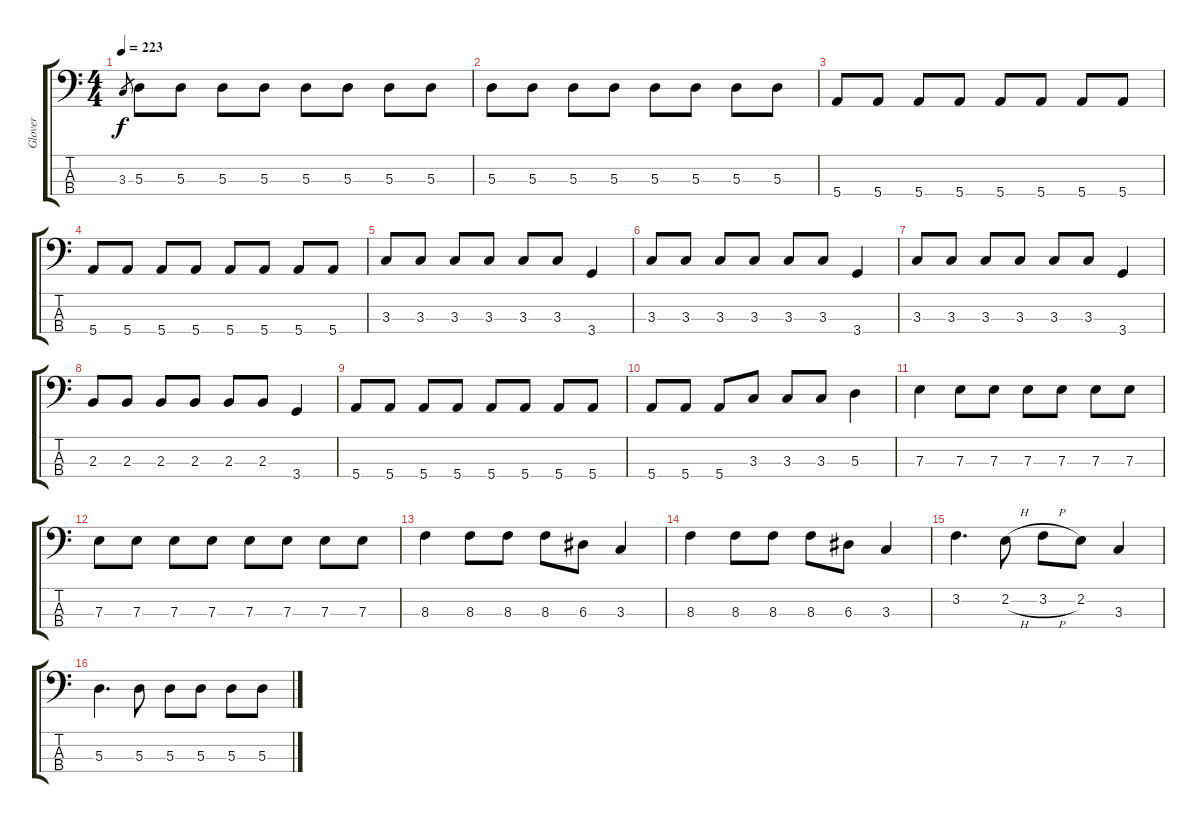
\track ("Glover" "Glover") {instrument electricbasspick}
\staff {score tabs}
\tuning (G2 D2 A1 E1) {hide}
\ts (4 4)
\tempo 223
\clef f4
\ks c
3.3.8{gr dy f} 5.3.8 5.3.8 5.3.8 5.3.8 5.3.8 5.3.8 5.3.8 5.3.8 |
5.3.8 5.3.8 5.3.8 5.3.8 5.3.8 5.3.8 5.3.8 5.3.8 |
5.4.8 5.4.8 5.4.8 5.4.8 5.4.8 5.4.8 5.4.8 5.4.8 |
5.4.8 5.4.8 5.4.8 5.4.8 5.4.8 5.4.8 5.4.8 5.4.8 |
3.3.8 3.3.8 3.3.8 3.3.8 3.3.8 3.3.8 3.4.4 |
3.3.8 3.3.8 3.3.8 3.3.8 3.3.8 3.3.8 3.4.4 |
3.3.8 3.3.8 3.3.8 3.3.8 3.3.8 3.3.8 3.4.4 |
2.3.8 2.3.8 2.3.8 2.3.8 2.3.8 2.3.8 3.4.4 |
5.4.8 5.4.8 5.4.8 5.4.8 5.4.8 5.4.8 5.4.8 5.4.8 |
5.4.8 5.4.8 5.4.8 3.3.8 3.3.8 3.3.8 5.3.4 |
7.3.4 7.3.8 7.3.8 7.3.8 7.3.8 7.3.8 7.3.8 |
7.3.8 7.3.8 7.3.8 7.3.8 7.3.8 7.3.8 7.3.8 7.3.8 |
8.3.4 8.3.8 8.3.8 8.3.8 6.3.8 3.3.4 |
8.3.4 8.3.8 8.3.8 8.3.8 6.3.8 3.3.4 |
3.2.4{d} 2.2{h}.8 3.2{h}.8 2.2.8 3.3.4 |
5.3.4{d} 5.3.8 5.3.8 5.3.8 5.3.8 5.3.8
